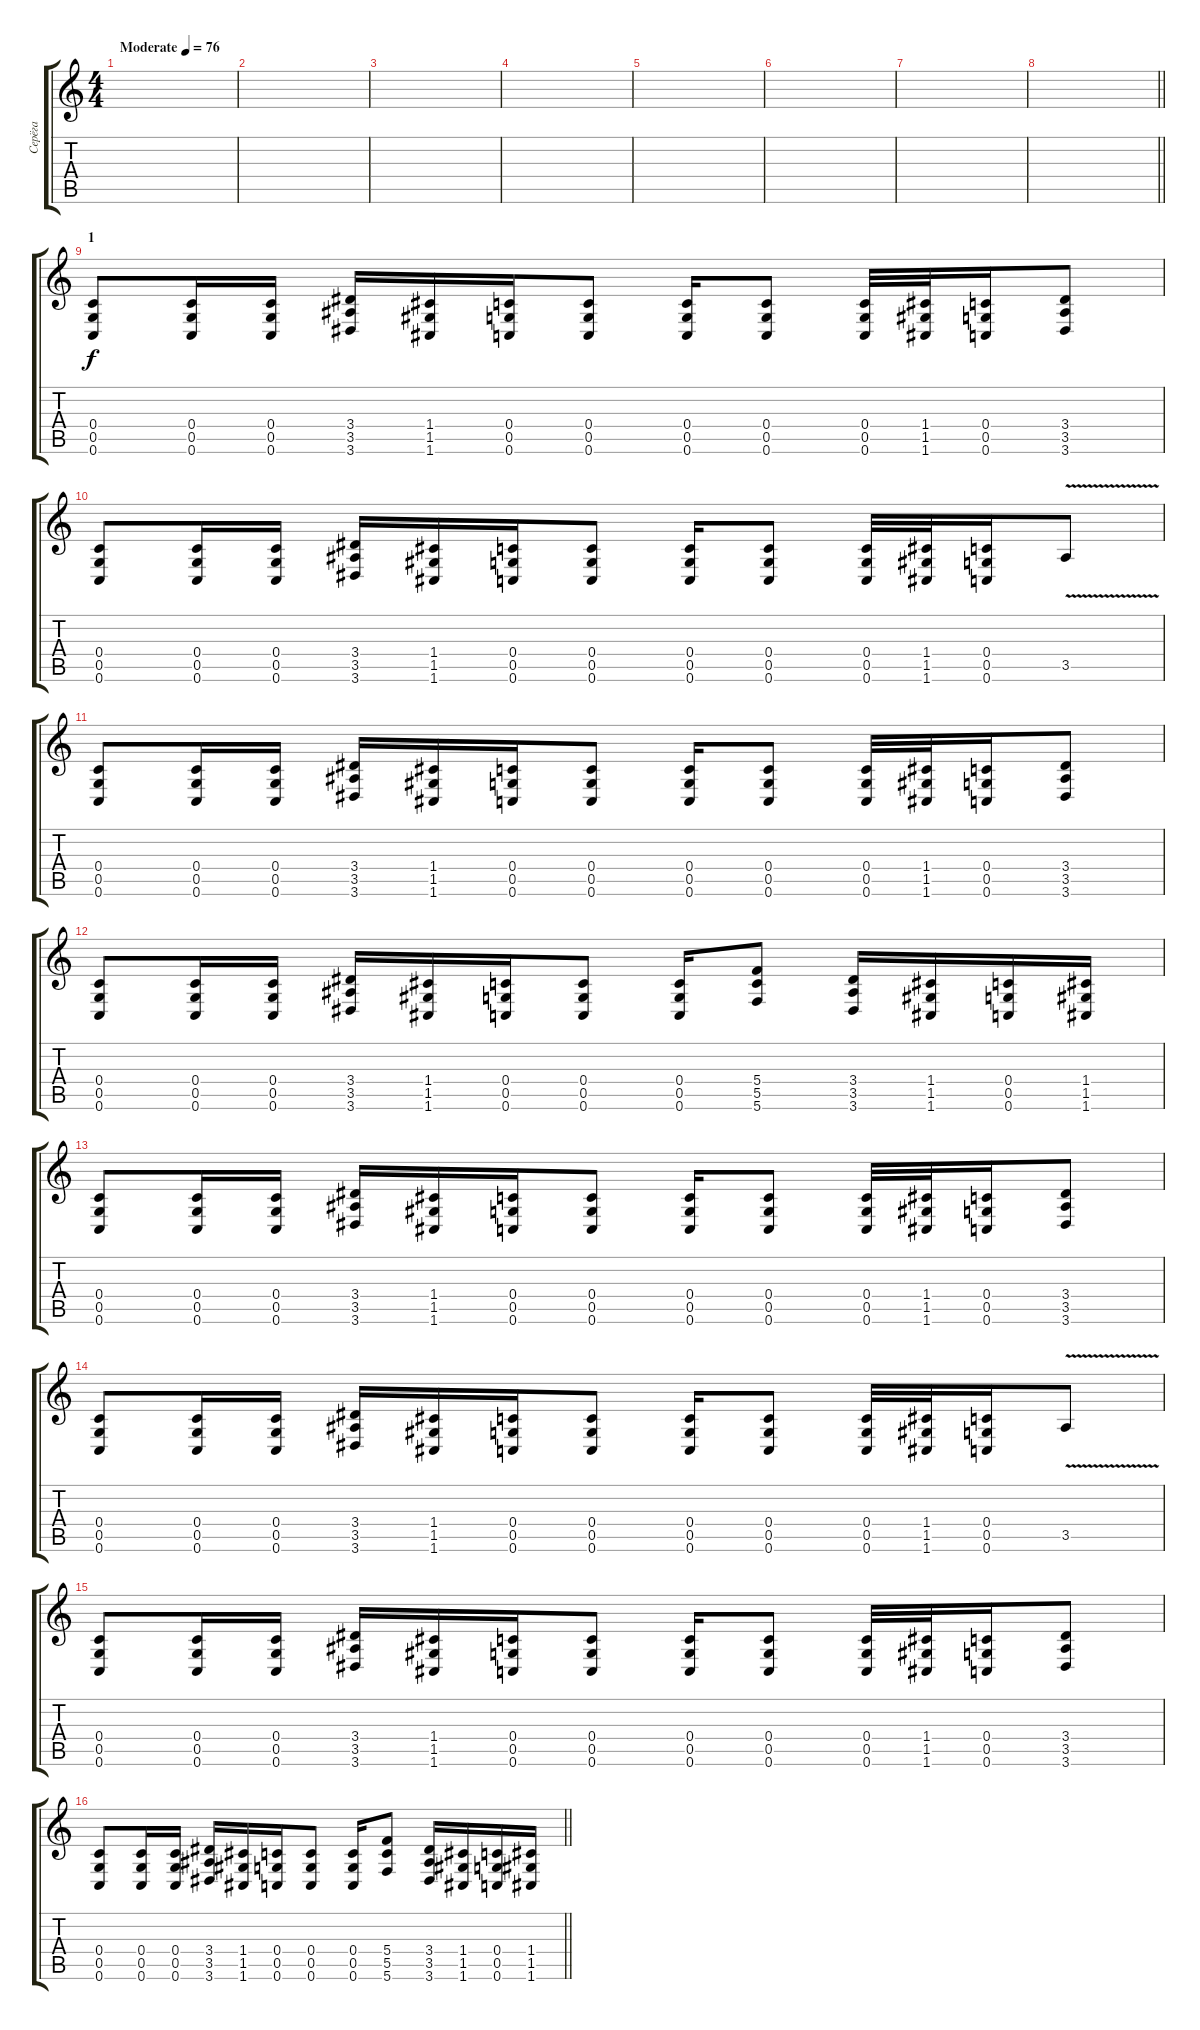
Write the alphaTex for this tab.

\track ("Серёга" "Серёга") {instrument distortionguitar}
\staff {score tabs}
\tuning (D4 A3 F3 C3 G2 C2) {hide}
\ts (4 4)
\tempo (76 "Moderate")
\clef g2
\ks c
|
|
|
|
|
|
|
\barLineRight lightlight
|
\section ("" "1")
(0.4 0.5 0.6).8 (0.4 0.5 0.6).16 (0.4 0.5 0.6).16 (3.4 3.5 3.6).16 (1.4 1.5 1.6).16 (0.4 0.5 0.6).16 (0.4 0.5 0.6).8 (0.4 0.5 0.6).16 (0.4 0.5 0.6).8 (0.4 0.5 0.6).32 (1.4 1.5 1.6).32 (0.4 0.5 0.6).16 (3.4 3.5 3.6).8 |
(0.4 0.5 0.6).8 (0.4 0.5 0.6).16 (0.4 0.5 0.6).16 (3.4 3.5 3.6).16 (1.4 1.5 1.6).16 (0.4 0.5 0.6).16 (0.4 0.5 0.6).8 (0.4 0.5 0.6).16 (0.4 0.5 0.6).8 (0.4 0.5 0.6).32 (1.4 1.5 1.6).32 (0.4 0.5 0.6).16 3.5{v}.8 |
(0.4 0.5 0.6).8 (0.4 0.5 0.6).16 (0.4 0.5 0.6).16 (3.4 3.5 3.6).16 (1.4 1.5 1.6).16 (0.4 0.5 0.6).16 (0.4 0.5 0.6).8 (0.4 0.5 0.6).16 (0.4 0.5 0.6).8 (0.4 0.5 0.6).32 (1.4 1.5 1.6).32 (0.4 0.5 0.6).16 (3.4 3.5 3.6).8 |
(0.4 0.5 0.6).8 (0.4 0.5 0.6).16 (0.4 0.5 0.6).16 (3.4 3.5 3.6).16 (1.4 1.5 1.6).16 (0.4 0.5 0.6).16 (0.4 0.5 0.6).8 (0.4 0.5 0.6).16 (5.4 5.5 5.6).8 (3.4 3.5 3.6).16 (1.4 1.5 1.6).16 (0.4 0.5 0.6).16 (1.4 1.5 1.6).16 |
(0.4 0.5 0.6).8 (0.4 0.5 0.6).16 (0.4 0.5 0.6).16 (3.4 3.5 3.6).16 (1.4 1.5 1.6).16 (0.4 0.5 0.6).16 (0.4 0.5 0.6).8 (0.4 0.5 0.6).16 (0.4 0.5 0.6).8 (0.4 0.5 0.6).32 (1.4 1.5 1.6).32 (0.4 0.5 0.6).16 (3.4 3.5 3.6).8 |
(0.4 0.5 0.6).8 (0.4 0.5 0.6).16 (0.4 0.5 0.6).16 (3.4 3.5 3.6).16 (1.4 1.5 1.6).16 (0.4 0.5 0.6).16 (0.4 0.5 0.6).8 (0.4 0.5 0.6).16 (0.4 0.5 0.6).8 (0.4 0.5 0.6).32 (1.4 1.5 1.6).32 (0.4 0.5 0.6).16 3.5{v}.8 |
(0.4 0.5 0.6).8 (0.4 0.5 0.6).16 (0.4 0.5 0.6).16 (3.4 3.5 3.6).16 (1.4 1.5 1.6).16 (0.4 0.5 0.6).16 (0.4 0.5 0.6).8 (0.4 0.5 0.6).16 (0.4 0.5 0.6).8 (0.4 0.5 0.6).32 (1.4 1.5 1.6).32 (0.4 0.5 0.6).16 (3.4 3.5 3.6).8 |
\barLineRight lightlight
(0.4 0.5 0.6).8 (0.4 0.5 0.6).16 (0.4 0.5 0.6).16 (3.4 3.5 3.6).16 (1.4 1.5 1.6).16 (0.4 0.5 0.6).16 (0.4 0.5 0.6).8 (0.4 0.5 0.6).16 (5.4 5.5 5.6).8 (3.4 3.5 3.6).16 (1.4 1.5 1.6).16 (0.4 0.5 0.6).16 (1.4 1.5 1.6).16
